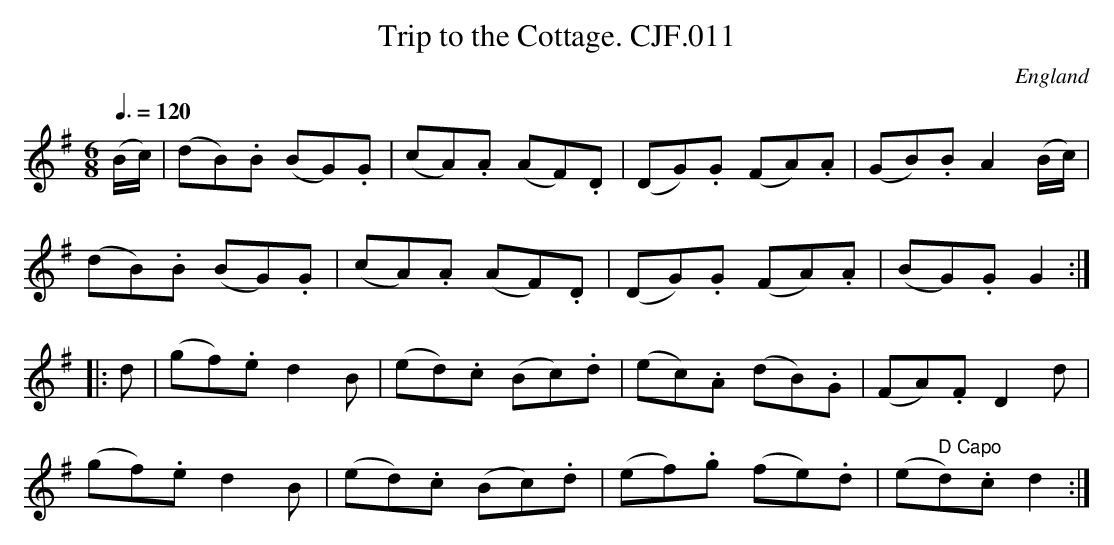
X:1
T:Trip to the Cottage. CJF.011
O:England
M:6/8
L:1/8
Q:3/8=120
K:G major
(B/c/)|\
(dB).B (BG).G|(cA).A (AF).D|(DG).G (FA).A|(GB).BA2(B/c/)|!
(dB).B (BG).G|(cA).A (AF).D|(DG).G (FA).A|(BG).GG2:|!
|:d|(gf).ed2B|(ed).c (Bc).d|(ec).A (dB).G|(FA).FD2d|!
(gf).ed2B|(ed).c (Bc).d|(ef).g (fe).d|(e" D Capo"d).cd2:|
